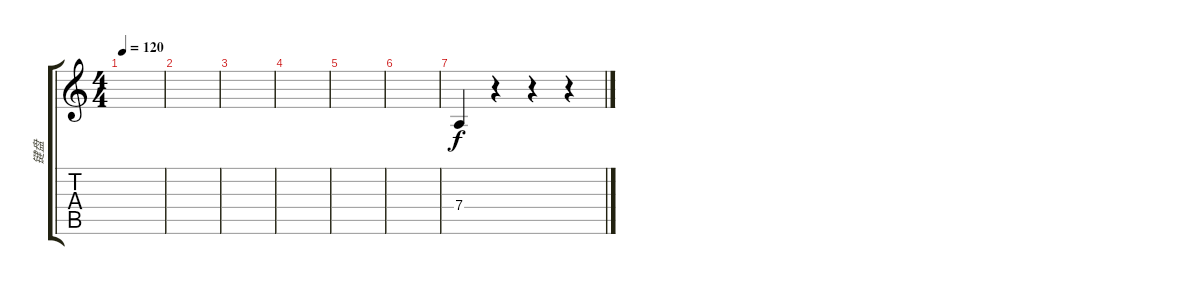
\track ("键盘" "键盘") {instrument whistle}
\staff {score tabs}
\tuning (E4 B3 G3 D3 A2 E2) {hide}
\ts (4 4)
\tempo 120
\clef g2
\ks c
|
|
|
|
|
|
7.4.4 r.4 r.4 r.4
